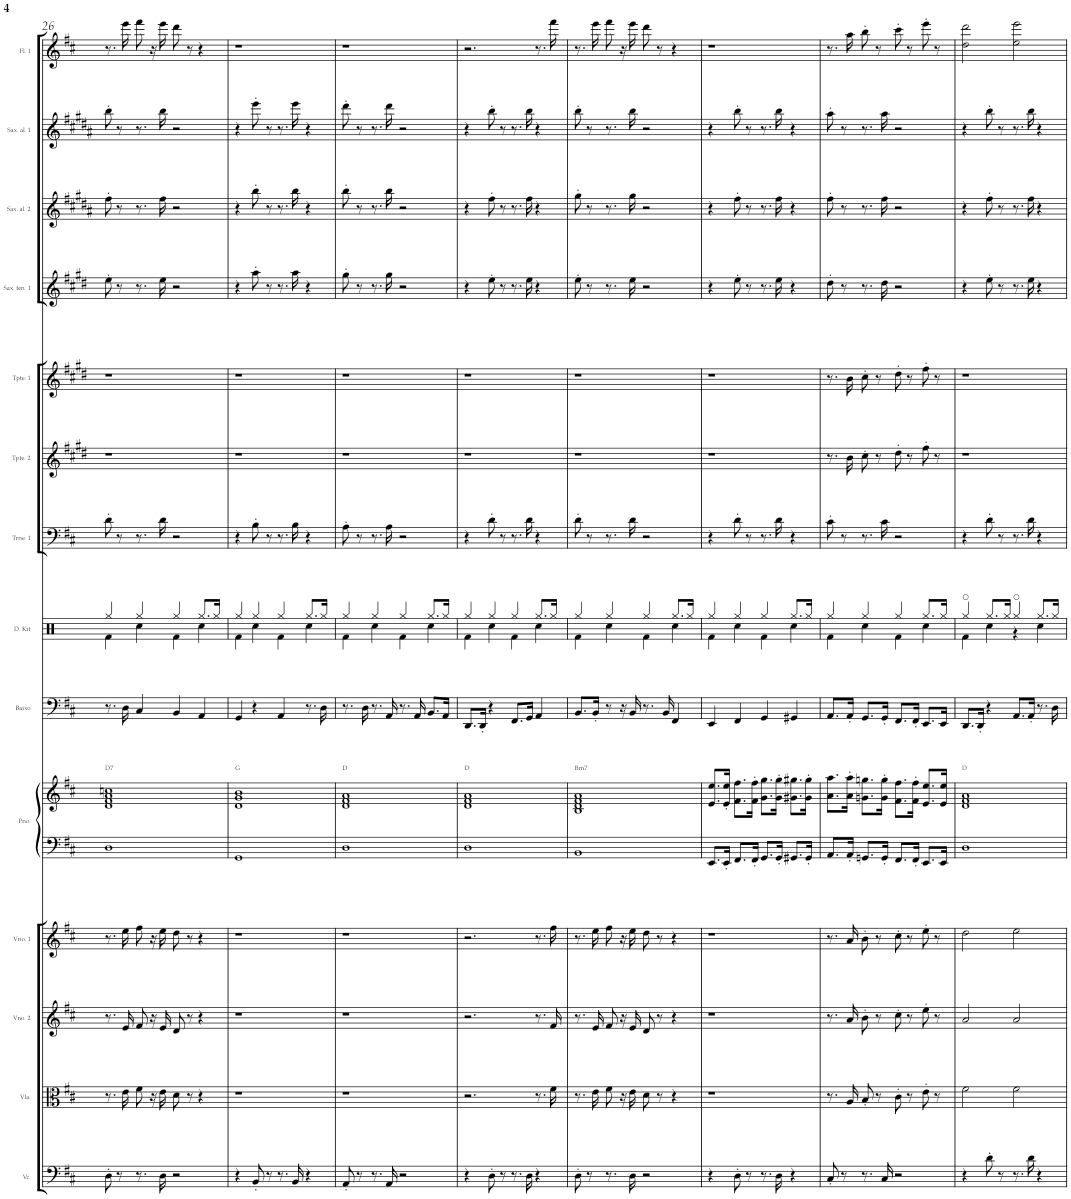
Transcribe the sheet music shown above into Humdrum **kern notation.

**kern	**kern	**kern	**kern	**kern	**kern	**harte	**kern	**kern	**kern	**kern	**kern	**kern	**kern	**kern	**kern
*part14	*part13	*part12	*part11	*part10	*part10	*part10	*part9	*part8	*part7	*part6	*part5	*part4	*part3	*part2	*part1
*staff15	*staff14	*staff13	*staff12	*staff11	*staff10	*	*staff9	*staff8	*staff7	*staff6	*staff5	*staff4	*staff3	*staff2	*staff1
*I"Violoncelo	*I"Viola	*I"Violino 2	*I"Violino 1	*I"Piano	*	*	*I"Baixo	*I"Drum Kit	*I"Trombone 1	*I"Trompete em Sib 2	*I"Trompete em Sib 1	*I"Saxofone tenor 1	*I"Saxofone alto 2	*I"Saxofone alto 1	*I"Flauta 1
*I'Vc.	*I'Vla.	*I'Vno. 2	*I'Vno. 1	*I'Pno.	*	*	*I'Baixo	*I'D. Kit	*I'Trne. 1	*I'Tpte. 2	*I'Tpte. 1	*I'Sax. ten. 1	*I'Sax. al. 2	*I'Sax. al. 1	*I'Fl. 1
!!LO:PB:g=z
*clefF4	*clefC3	*clefG2	*clefG2	*clefF4	*clefG2	*	*clefF4	*clefX	*clefF4	*clefG2	*clefG2	*clefG2	*clefG2	*clefG2	*clefG2
*	*	*	*	*	*	*	*Trd7c12	*	*	*Trd1c2	*Trd1c2	*Trd8c14	*Trd5c9	*Trd5c9	*
*k[f#c#]	*k[f#c#]	*k[f#c#]	*k[f#c#]	*k[f#c#]	*k[f#c#]	*	*k[f#c#]	*k[]	*k[f#c#]	*k[f#c#g#d#]	*k[f#c#g#d#]	*k[f#c#g#d#]	*k[f#c#g#d#a#]	*k[f#c#g#d#a#]	*k[f#c#]
*D:	*D:	*D:	*D:	*D:	*D:	*	*D:	*	*D:	*E:	*E:	*E:	*B:	*B:	*D:
*M4/4	*M4/4	*M4/4	*M4/4	*M4/4	*M4/4	*	*M4/4	*M4/4	*M4/4	*M4/4	*M4/4	*M4/4	*M4/4	*M4/4	*M4/4
=26	=26	=26	=26	=26	=26	=26	=26	=26	=26	=26	=26	=26	=26	=26	=26
*	*	*	*	*	*	*	*	*^	*	*	*	*	*	*	*
!	!	!	!	!	!	!LO:H:kt=7	!	!	!	!	!	!	!	!	!	!
8D'\	8.r	8.r	8.r	1D	1d 1f# 1a 1ccn	D:7	8.r	4Rgg/	4Rf\	8d'\	1r	1r	8ee'\	8ff#'\	8bb'\	8.r
8r	.	.	.	.	.	.	.	.	.	8r	.	.	8r	8r	8r	.
.	16e\	16e/	16ee\	.	.	.	16D\	.	.	.	.	.	.	.	.	16eee\
8.r	8f#\	8f#/	8ff#\	.	.	.	4C#/	4Rgg/	4Rcc\	8.r	.	.	8.r	8.r	8.r	8fff#\
.	16r	16r	16r	.	.	.	.	.	.	.	.	.	.	.	.	16r
16D\	16e\	16e/	16ee\	.	.	.	.	.	.	16d\	.	.	16ee\	16ff#\	16bb\	16eee\
2r	8d\	8d/	8dd\	.	.	.	4BB/	4Rgg/	4Rf\	2r	.	.	2r	2r	2r	8ddd\
.	8r	8r	8r	.	.	.	.	.	.	.	.	.	.	.	.	8r
.	4r	4r	4r	.	.	.	4AA/	8.Rgg/L	4Rcc\	.	.	.	.	.	.	4r
.	.	.	.	.	.	.	.	16Rgg/Jk	.	.	.	.	.	.	.	.
=27	=27	=27	=27	=27	=27	=27	=27	=27	=27	=27	=27	=27	=27	=27	=27	=27
4r	1r	1r	1r	1GG	1d 1g 1b	G:maj	4GG/	4Rgg/	4Rf\	4r	1r	1r	4r	4r	4r	1r
8BB'/	.	.	.	.	.	.	4r	4Rgg/	4Rcc\	8B'\	.	.	8aa'\	8bb'\	8eee'\	.
8r	.	.	.	.	.	.	.	.	.	8r	.	.	8r	8r	8r	.
8.r	.	.	.	.	.	.	4AA/	4Rgg/	4Rf\	8.r	.	.	8.r	8.r	8.r	.
16BB/	.	.	.	.	.	.	.	.	.	16B\	.	.	16aa\	16bb\	16eee\	.
4r	.	.	.	.	.	.	8.r	8.Rgg/L	4Rcc\	4r	.	.	4r	4r	4r	.
.	.	.	.	.	.	.	16D\	16Rgg/Jk	.	.	.	.	.	.	.	.
=28	=28	=28	=28	=28	=28	=28	=28	=28	=28	=28	=28	=28	=28	=28	=28	=28
8AA'/	1r	1r	1r	1D	1d 1f# 1a	D:maj	8.r	4Rgg/	4Rf\	8A'\	1r	1r	8gg#'\	8bb'\	8ddd#'\	1r
8r	.	.	.	.	.	.	.	.	.	8r	.	.	8r	8r	8r	.
.	.	.	.	.	.	.	16D\	.	.	.	.	.	.	.	.	.
8.r	.	.	.	.	.	.	8.r	4Rgg/	4Rcc\	8.r	.	.	8.r	8.r	8.r	.
16AA/	.	.	.	.	.	.	16AA/	.	.	16A\	.	.	16gg#\	16bb\	16ddd#\	.
2r	.	.	.	.	.	.	8.r	4Rgg/	4Rf\	2r	.	.	2r	2r	2r	.
.	.	.	.	.	.	.	16AA/	.	.	.	.	.	.	.	.	.
.	.	.	.	.	.	.	8.BB/L	8.Rgg/L	4Rcc\	.	.	.	.	.	.	.
.	.	.	.	.	.	.	16AA/Jk	16Rgg/Jk	.	.	.	.	.	.	.	.
=29	=29	=29	=29	=29	=29	=29	=29	=29	=29	=29	=29	=29	=29	=29	=29	=29
4r	2.r	2.r	2.r	1D	1d 1f# 1a	D:maj	8.DD/L	4Rgg/	4Rf\	4r	1r	1r	4r	4r	4r	2.r
.	.	.	.	.	.	.	16DD'/Jk	.	.	.	.	.	.	.	.	.
8D'\	.	.	.	.	.	.	4r	4Rgg/	4Rcc\	8d'\	.	.	8ee'\	8ff#'\	8bb'\	.
8r	.	.	.	.	.	.	.	.	.	8r	.	.	8r	8r	8r	.
8.r	.	.	.	.	.	.	8.FF#/L	4Rgg/	4Rf\	8.r	.	.	8.r	8.r	8.r	.
16D\	.	.	.	.	.	.	16GG/Jk	.	.	16d\	.	.	16ee\	16ff#\	16bb\	.
4r	8.r	8.r	8.r	.	.	.	4AA/	8.Rgg/L	4Rcc\	4r	.	.	4r	4r	4r	8.r
.	16f#\	16f#/	16ff#\	.	.	.	.	16Rgg/Jk	.	.	.	.	.	.	.	16fff#\
=30	=30	=30	=30	=30	=30	=30	=30	=30	=30	=30	=30	=30	=30	=30	=30	=30
!	!	!	!	!	!	!LO:H:kt=m7	!	!	!	!	!	!	!	!	!	!
8D'\	8.r	8.r	8.r	1BB	1B 1d 1f# 1a	B:min7	8.BB/L	4Rgg/	4Rf\	8d'\	1r	1r	8ee'\	8gg#'\	8bb'\	8.r
8r	.	.	.	.	.	.	.	.	.	8r	.	.	8r	8r	8r	.
.	16e\	16e/	16ee\	.	.	.	16BB'/Jk	.	.	.	.	.	.	.	.	16eee\
8.r	8f#\	8f#/	8ff#\	.	.	.	8r	4Rgg/	4Rcc\	8.r	.	.	8.r	8.r	8.r	8fff#\
.	16r	16r	16r	.	.	.	16r	.	.	.	.	.	.	.	.	16r
16D\	16e\	16e/	16ee\	.	.	.	16BB/	.	.	16d\	.	.	16ee\	16gg#\	16bb\	16eee\
2r	8d\	8d/	8dd\	.	.	.	8.r	4Rgg/	4Rf\	2r	.	.	2r	2r	2r	8ddd\
.	8r	8r	8r	.	.	.	.	.	.	.	.	.	.	.	.	8r
.	.	.	.	.	.	.	16BB/	.	.	.	.	.	.	.	.	.
.	4r	4r	4r	.	.	.	4FF#/	8.Rgg/L	4Rcc\	.	.	.	.	.	.	4r
.	.	.	.	.	.	.	.	16Rgg/Jk	.	.	.	.	.	.	.	.
=31	=31	=31	=31	=31	=31	=31	=31	=31	=31	=31	=31	=31	=31	=31	=31	=31
4r	1r	1r	1r	8.EE/L	8.e/ 8.ee/L	.	4EE/	4Rgg/	4Rf\	4r	1r	1r	4r	4r	4r	1r
.	.	.	.	16EE'/Jk	16e/' 16ee/'Jk	.	.	.	.	.	.	.	.	.	.	.
8D'\	.	.	.	8.FF#/L	8.f#\ 8.ff#\L	.	4FF#/	4Rgg/	4Rcc\	8d'\	.	.	8ee'\	8ff#'\	8bb'\	.
8r	.	.	.	.	.	.	.	.	.	8r	.	.	8r	8r	8r	.
.	.	.	.	16FF#'/Jk	16f#\' 16ff#\'Jk	.	.	.	.	.	.	.	.	.	.	.
8.r	.	.	.	8.GG/L	8.g\ 8.gg\L	.	4GG/	4Rgg/	4Rf\	8.r	.	.	8.r	8.r	8.r	.
16D\	.	.	.	16GG'/Jk	16g\' 16gg\'Jk	.	.	.	.	16d\	.	.	16ee\	16ff#\	16bb\	.
4r	.	.	.	8.GG#X/L	8.g#X\ 8.gg#X\L	.	4GG#X/	8.Rgg/L	4Rcc\	4r	.	.	4r	4r	4r	.
.	.	.	.	16GG#'/Jk	16g#\' 16gg#\'Jk	.	.	16Rgg/Jk	.	.	.	.	.	.	.	.
=32	=32	=32	=32	=32	=32	=32	=32	=32	=32	=32	=32	=32	=32	=32	=32	=32
8C#'/	8.r	8.r	8.r	8.AA/L	8.a\ 8.aa\L	.	8.AA/L	4Rgg/	4Rf\	8c#'\	8.r	8.r	8dd#'\	8ff#'\	8aa#'\	8.r
8r	.	.	.	.	.	.	.	.	.	8r	.	.	8r	8r	8r	.
.	16A/	16a/	16a/	16AA'/Jk	16a\' 16aa\'Jk	.	16AA'/Jk	.	.	.	16b\	16b\	.	.	.	16aa\
8.r	8B'/	8b'\	8b'\	8.GGn/L	8.gn\ 8.ggn\L	.	8.GG/L	4Rgg/	4Rcc\	8.r	8cc#'\	8cc#'\	8.r	8.r	8.r	8bb'\
.	8r	8r	8r	.	.	.	.	.	.	.	8r	8r	.	.	.	8r
16C#/	.	.	.	16GG'/Jk	16g\' 16gg\'Jk	.	16GG'/Jk	.	.	16c#\	.	.	16dd#\	16ff#\	16aa#\	.
2r	8c#'\	8cc#'\	8cc#'\	8.FF#/L	8.f#\ 8.ff#\L	.	8.FF#/L	4Rgg/	4Rf\	2r	8dd#'\	8dd#'\	2r	2r	2r	8ccc#'\
.	8r	8r	8r	.	.	.	.	.	.	.	8r	8r	.	.	.	8r
.	.	.	.	16FF#'/Jk	16f#\' 16ff#\'Jk	.	16FF#'/Jk	.	.	.	.	.	.	.	.	.
.	8e'\	8ee'\	8ee'\	8.EE/L	8.e/ 8.ee/L	.	8.EE/L	8.Rgg/L	4Rcc\	.	8ff#'\	8ff#'\	.	.	.	8eee'\
.	8r	8r	8r	.	.	.	.	.	.	.	8r	8r	.	.	.	8r
.	.	.	.	16EE/Jk	16e/ 16ee/Jk	.	16EE/Jk	16Rgg/Jk	.	.	.	.	.	.	.	.
=33	=33	=33	=33	=33	=33	=33	=33	=33	=33	=33	=33	=33	=33	=33	=33	=33
4r	2f#\	2a/	2dd\	1D	1d 1f# 1a	D:maj	8.DD/L	4Rgg/	4Rf\	4r	1r	1r	4r	4r	4r	2dd\ 2ddd\
.	.	.	.	.	.	.	16DD'/Jk	.	.	.	.	.	.	.	.	.
8d'\	.	.	.	.	.	.	4r	8.Rgg/L	4Rcc\	8d'\	.	.	8ee'\	8ff#'\	8bb'\	.
8r	.	.	.	.	.	.	.	.	.	8r	.	.	8r	8r	8r	.
.	.	.	.	.	.	.	.	16Rgg/Jk	.	.	.	.	.	.	.	.
8.r	2f#\	2a/	2ee\	.	.	.	8.AA/L	4Rgg/	4r	8.r	.	.	8.r	8.r	8.r	2ee\ 2eee\
16d\	.	.	.	.	.	.	16AA'/Jk	.	.	16d\	.	.	16ee\	16ff#\	16bb\	.
4r	.	.	.	.	.	.	8.r	8.Rgg/L	4Rcc\	4r	.	.	4r	4r	4r	.
.	.	.	.	.	.	.	16D\	16Rgg/Jk	.	.	.	.	.	.	.	.
*	*	*	*	*	*	*	*	*v	*v	*	*	*	*	*	*	*
=	=	=	=	=	=	=	=	=	=	=	=	=	=	=	=
*-	*-	*-	*-	*-	*-	*-	*-	*-	*-	*-	*-	*-	*-	*-	*-
